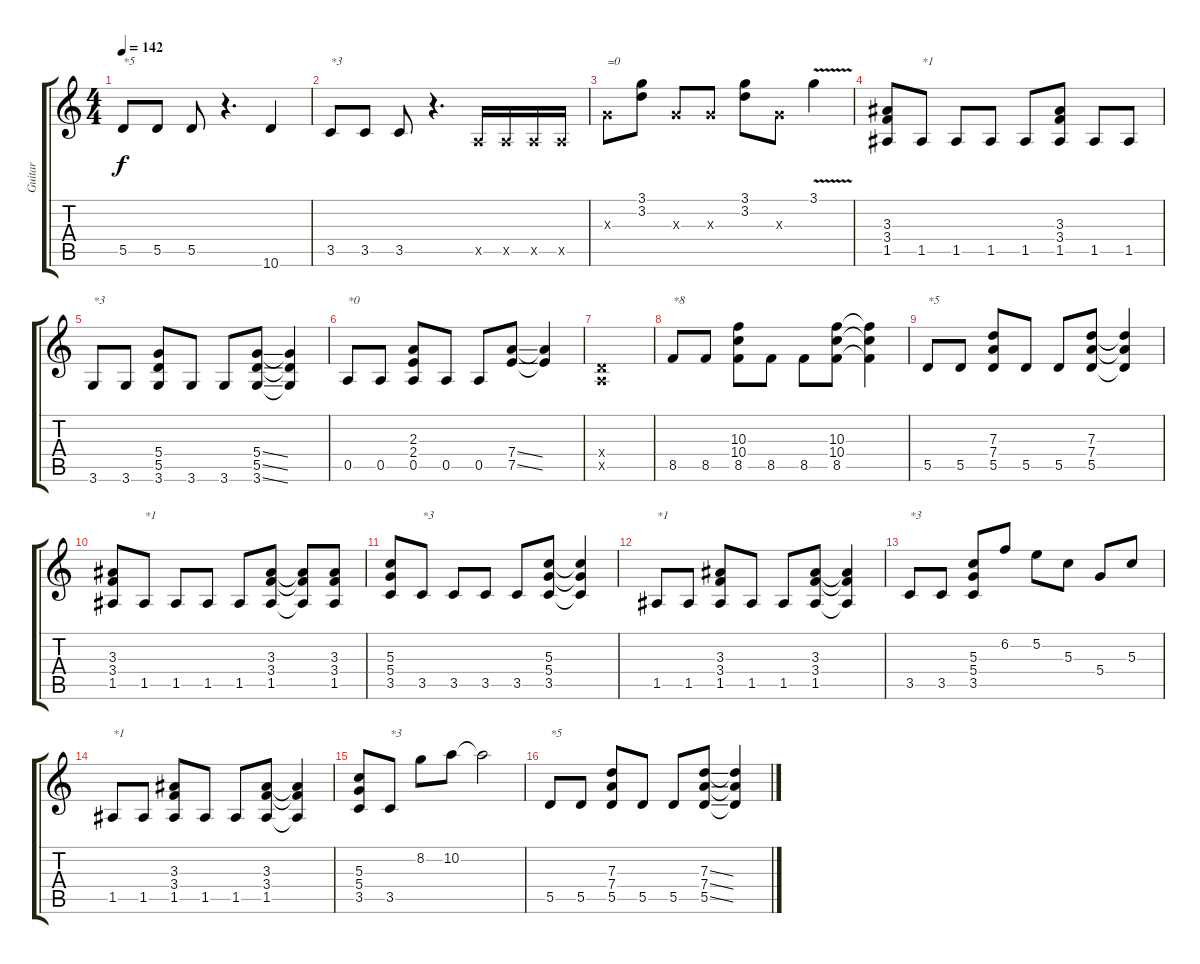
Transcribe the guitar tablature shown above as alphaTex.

\track ("Guitar" "Guitar") {instrument distortionguitar}
\staff {score tabs}
\tuning (E4 B3 G3 D3 A2 E2) {hide}
\ts (4 4)
\tempo 142
\clef g2
\ks c
5.5.8{txt "*5" dy f} 5.5.8 5.5.8 r.4{d} 10.6.4 |
3.5.8{txt "*3"} 3.5.8 3.5.8 r.4{d} 0.5{x}.16 0.5{x}.16 0.5{x}.16 0.5{x}.16 |
0.3{x}.8{txt "=0"} (3.1 3.2).8 0.3{x}.8 0.3{x}.8 (3.1 3.2).8 0.3{x}.8 3.1{v}.4 |
(3.3 3.4 1.5).8 1.5.8{txt "*1"} 1.5.8 1.5.8 1.5.8 (3.3 3.4 1.5).8 1.5.8 1.5.8 |
3.6.8{txt "*3"} 3.6.8 (5.4 5.5 3.6).8 3.6.8 3.6.8 (5.4{ss} 5.5{ss} 3.6{ss}).8 (5.4{t} 5.5{t} 3.6{t}).4 |
0.5.8{txt "*0"} 0.5.8 (2.3 2.4 0.5).8 0.5.8 0.5.8 (7.4{ss} 7.5{ss}).8 (7.4{t} 7.5{t}).4 |
(0.4{x} 0.5{x}).1 |
8.5.8{txt "*8"} 8.5.8 (10.3 10.4 8.5).8 8.5.8 8.5.8 (10.3 10.4 8.5).8 (10.3{t} 10.4{t} 8.5{t}).4 |
5.5.8{txt "*5"} 5.5.8 (7.3 7.4 5.5).8 5.5.8 5.5.8 (7.3 7.4 5.5).8 (7.3{t} 7.4{t} 5.5{t}).4 |
(3.3 3.4 1.5).8 1.5.8{txt "*1"} 1.5.8 1.5.8 1.5.8 (3.3 3.4 1.5).8 (3.3{t} 3.4{t} 1.5{t}).8 (3.3 3.4 1.5).8 |
(5.3 5.4 3.5).8 3.5.8{txt "*3"} 3.5.8 3.5.8 3.5.8 (5.3 5.4 3.5).8 (5.3{t} 5.4{t} 3.5{t}).4 |
1.5.8{txt "*1"} 1.5.8 (3.3 3.4 1.5).8 1.5.8 1.5.8 (3.3 3.4 1.5).8 (3.3{t} 3.4{t} 1.5{t}).4 |
3.5.8{txt "*3"} 3.5.8 (5.3 5.4 3.5).8 6.2.8 5.2.8 5.3.8 5.4.8 5.3.8 |
1.5.8{txt "*1"} 1.5.8 (3.3 3.4 1.5).8 1.5.8 1.5.8 (3.3 3.4 1.5).8 (3.3{t} 3.4{t} 1.5{t}).4 |
(5.3 5.4 3.5).8 3.5.8{txt "*3"} 8.2.8 10.2.8 10.2{t}.2 |
5.5.8{txt "*5"} 5.5.8 (7.3 7.4 5.5).8 5.5.8 5.5.8 (7.3{ss} 7.4{ss} 5.5{ss}).8 (7.3{t} 7.4{t} 5.5{t}).4
